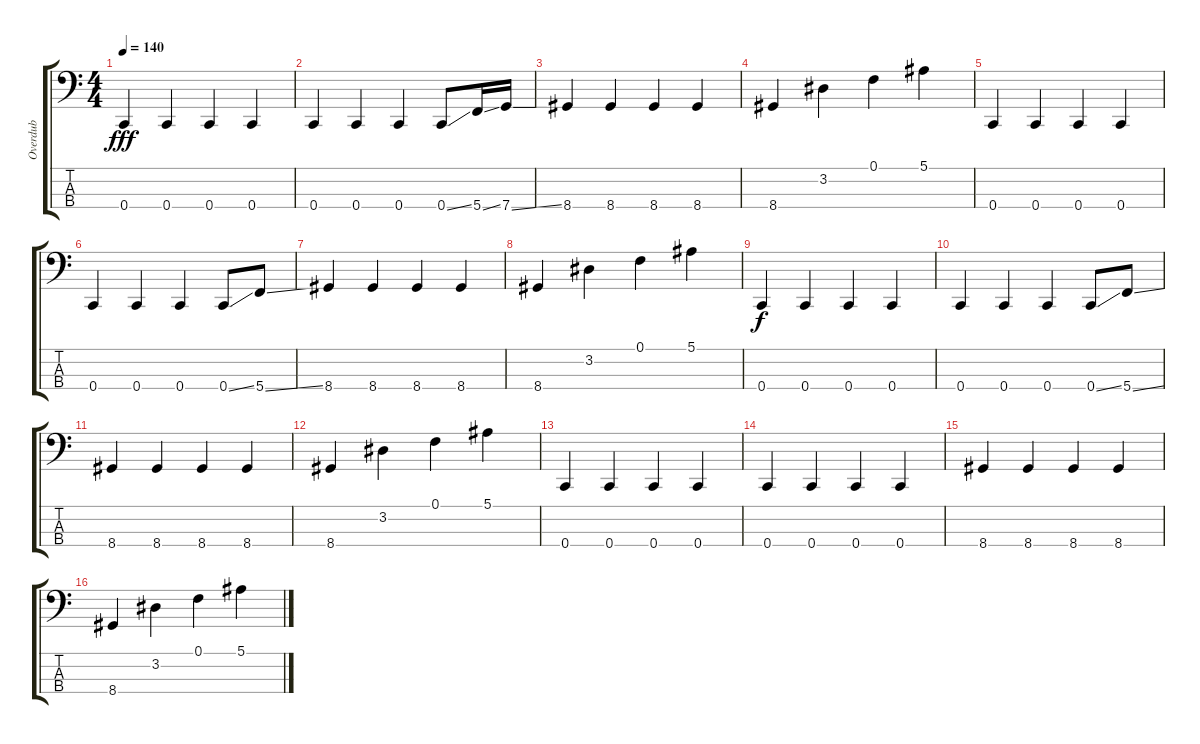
\track ("Overdub" "Overdub") {instrument electricbasspick}
\staff {score tabs}
\tuning (F2 C2 G1 C1) {hide}
\ts (4 4)
\tempo 140
\clef f4
\ks c
0.4.4{dy fff instrument electricbasspick} 0.4.4 0.4.4 0.4.4 |
0.4.4 0.4.4 0.4.4 0.4{ss}.8 5.4{ss}.16 7.4{ss}.16 |
8.4.4 8.4.4 8.4.4 8.4.4 |
8.4.4 3.2.4 0.1.4 5.1.4 |
0.4.4 0.4.4 0.4.4 0.4.4 |
0.4.4 0.4.4 0.4.4 0.4{ss}.8 5.4{ss}.8 |
8.4.4 8.4.4 8.4.4 8.4.4 |
8.4.4 3.2.4 0.1.4 5.1.4 |
0.4.4{dy f} 0.4.4 0.4.4 0.4.4 |
0.4.4 0.4.4 0.4.4 0.4{ss}.8 5.4{ss}.8 |
8.4.4 8.4.4 8.4.4 8.4.4 |
8.4.4 3.2.4 0.1.4 5.1.4 |
0.4.4 0.4.4 0.4.4 0.4.4 |
0.4.4 0.4.4 0.4.4 0.4.4 |
8.4.4 8.4.4 8.4.4 8.4.4 |
8.4.4 3.2.4 0.1.4 5.1.4
